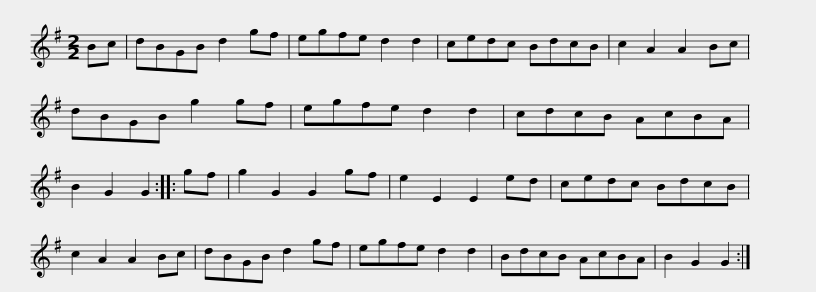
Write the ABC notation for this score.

X:1
L:1/8
M:2/2
I:linebreak $
K:G
V:1 treble
V:1
 Bc | dBGB d2 gf | egfe d2 d2 | cedc BdcB | c2 A2 A2 Bc | %5
 dBGB g2 gf | egfe d2 d2 |$ cdcB AcBA | B2 G2 G2 :: gf | %10
 g2 G2 G2 gf | e2 E2 E2 ed | cedc BdcB | c2 A2 A2 Bc | dBGB d2 gf |$ %15
 egfe d2 d2 | BdcB AcBA | B2 G2 G2 :| %18
